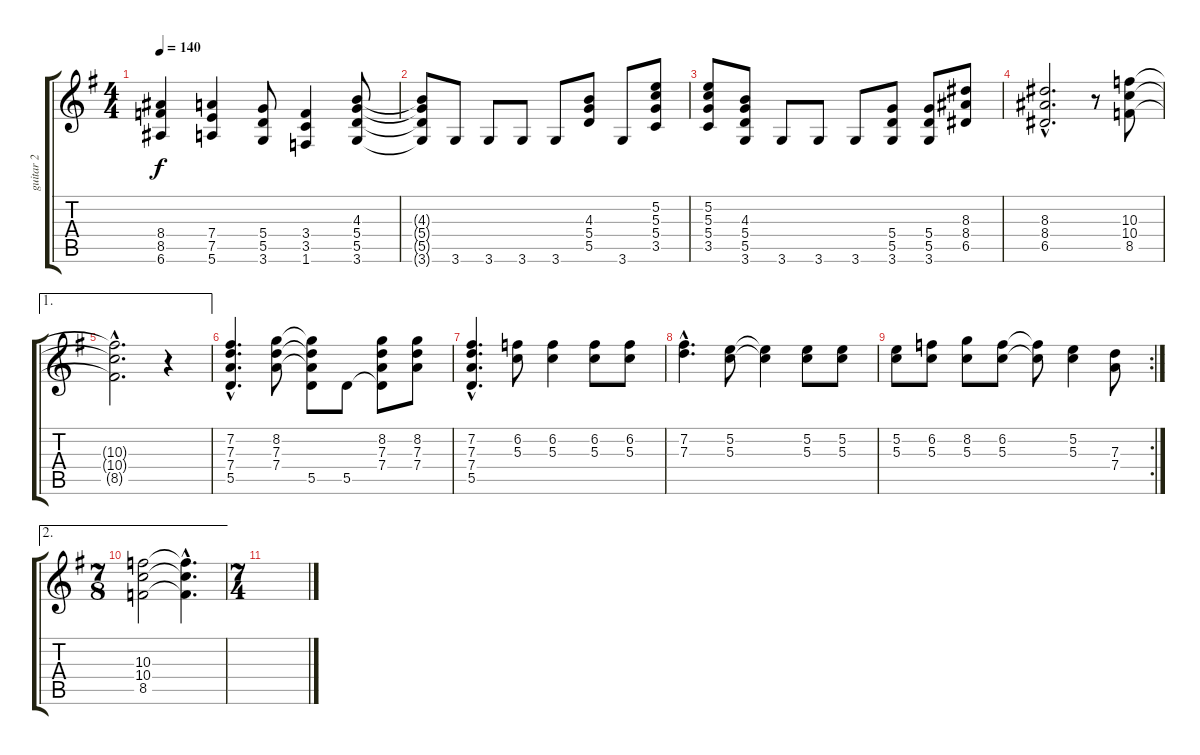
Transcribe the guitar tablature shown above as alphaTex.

\track ("guitar 2" "guitar 2") {instrument distortionguitar}
\staff {score tabs}
\tuning (E4 B3 G3 D3 A2 E2) {hide}
\ts (4 4)
\tempo 140
\clef g2
\ks g
(8.4{t} 8.5{t} 6.6{t}).4{dy f} (7.4 7.5 5.6).4 (5.4 5.5 3.6).8 (3.4 3.5 1.6).4 (4.3 5.4 5.5 3.6).8 |
(4.3{t} 5.4{t} 5.5{t} 3.6{t}).8 3.6.8 3.6.8 3.6.8 3.6.8 (4.3 5.4 5.5).8 3.6.8 (5.2 5.3 5.4 3.5).8 |
(5.2 5.3 5.4 3.5).8 (4.3 5.4 5.5 3.6).8 3.6.8 3.6.8 3.6.8 (5.4 5.5 3.6).8 (5.4 5.5 3.6).8 (8.3 8.4 6.5).8 |
(8.3{hac} 8.4{hac} 6.5{hac}).2{d} r.8 (10.3 10.4 8.5).8 |
\ae 1
(10.3{hac t} 10.4{hac t} 8.5{hac t}).2{d} r.4 |
(7.2{hac} 7.3{hac} 7.4{hac} 5.5{hac}).4{d} (8.2 7.3 7.4).8 (8.2{t} 7.3{t} 7.4{t} 5.5).8 5.5.8 (8.2 7.3 7.4 5.5{t}).8 (8.2 7.3 7.4).8 |
(7.2{hac} 7.3{hac} 7.4{hac} 5.5{hac}).4{d} (6.2 5.3).8 (6.2 5.3).4 (6.2 5.3).8 (6.2 5.3).8 |
(7.2{hac} 7.3{hac}).4{d} (5.2 5.3).8 (5.2{t} 5.3{t}).4 (5.2 5.3).8 (5.2 5.3).8 |
\rc 2
(5.2 5.3).8 (6.2 5.3).8 (8.2 5.3).8 (6.2 5.3).8 (6.2{t} 5.3{t}).8 (5.2 5.3).4 (7.3 7.4).8 |
\ae 2
\ts (7 8)
(10.3 10.4 8.5).2 (10.3{hac t} 10.4{hac t} 8.5{hac t}).4{d} |
\ts (7 4)
